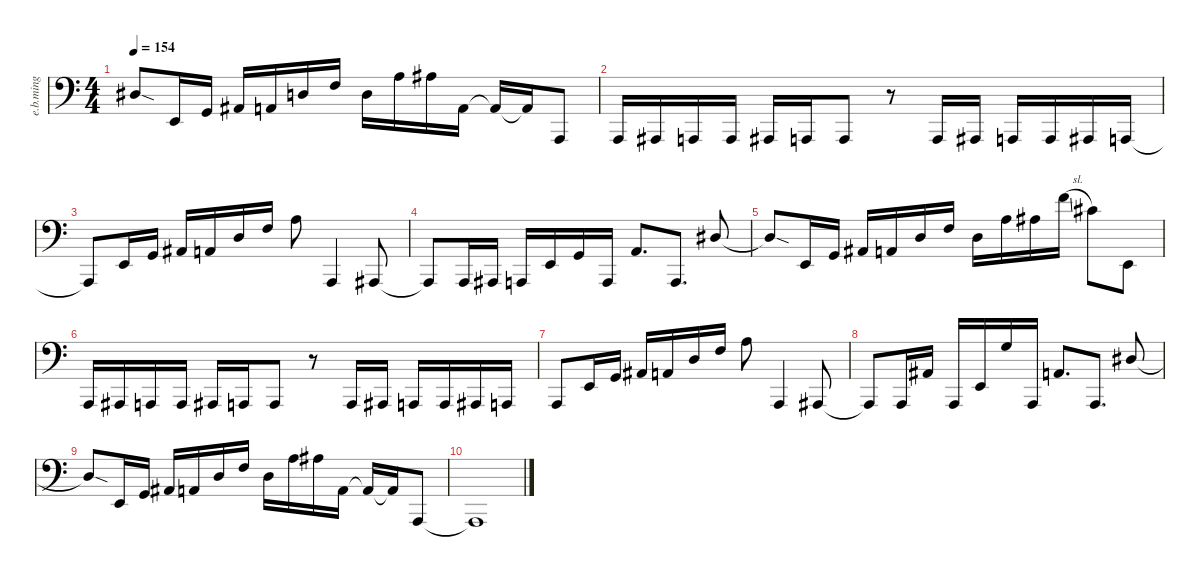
\defaultSystemsLayout 4
\hideDynamics
\bracketExtendMode nobrackets
\otherSystemsTrackNameOrientation horizontal
\track ("Electric Bass Ming" "e.b.ming") {instrument electricbassfinger}
\staff {score}
\tuning (G2 D2 A1 E1 A0)
\ts (4 4)
\tempo 154
\clef f4
\ks c
11.4{sod t acc #}.8{dy mf beam Up} 0.4.16{beam Up} 3.4.16{beam Up} 6.4{acc #}.16{beam Up} 0.3.16{beam Up} 5.3.16{beam Up} 8.3.16{beam Up} 0.2.16{beam Down} 7.2.16{beam Down} 8.2{acc #}.16{beam Down} 0.3.16{beam Down} 0.3{t}.16{beam Up} 0.3{t}.16{beam Up} 0.5.8{beam Up} |
0.5.16{dy ff beam Up} 1.5{acc #}.16{beam Up} 0.5.16{beam Up} 0.5.16{beam Up} 1.5{acc #}.16{beam Up} 0.5.16{beam Up} 0.5.8{beam Up} r.8{beam Up} 0.5.16{beam Up} 1.5{acc #}.16{beam Up} 0.5.16{beam Up} 0.5.16{beam Up} 1.5{acc #}.16{beam Up} 0.5.16{beam Up} |
0.5{t}.8{beam Up} 0.4.16{beam Up} 3.4.16{beam Up} 6.4{acc #}.16{beam Up} 0.3.16{beam Up} 5.3.16{beam Up} 8.3.16{beam Up} 7.2.8{beam Down} 0.5.4{beam Up} 1.5{acc #}.8{beam Up} |
1.5{t acc #}.8{dy mf beam Up} 0.5.16{beam Up} 1.5{acc #}.16{beam Up} 0.5.16{beam Up} 0.4.16{beam Up} 3.4.16{beam Up} 0.5.16{beam Up} 0.3.8{d beam Up} 0.5.8{d beam Up} 11.4{acc #}.8{beam Up} |
11.4{sod t acc #}.8{beam Up} 0.4.16{beam Up} 3.4.16{beam Up} 6.4{acc #}.16{beam Up} 0.3.16{beam Up} 5.3.16{beam Up} 8.3.16{beam Up} 0.2.16{beam Down} 7.2.16{beam Down} 8.2{acc #}.16{beam Down} 10.1{sl}.16{beam Down} 6.1{acc #}.8{beam Down} 0.4.8{beam Down} |
0.5.16{beam Up} 1.5{acc #}.16{beam Up} 0.5.16{beam Up} 0.5.16{beam Up} 1.5{acc #}.16{beam Up} 0.5.16{beam Up} 0.5.8{beam Up} r.8{beam Up} 0.5.16{beam Up} 1.5{acc #}.16{beam Up} 0.5.16{beam Up} 0.5.16{beam Up} 1.5{acc #}.16{beam Up} 0.5.16{beam Up} |
0.5.8{beam Up} 0.4.16{beam Up} 3.4.16{beam Up} 6.4{acc #}.16{beam Up} 0.3.16{beam Up} 5.3.16{beam Up} 8.3.16{beam Up} 7.2.8{beam Down} 0.5.4{beam Up} 1.5{acc #}.8{beam Up} |
1.5{t acc #}.8{beam Up} 0.5.16{beam Up} 13.5{acc #}.16{beam Up} 0.5.16{beam Up} 0.4.16{beam Up} 15.4.16{beam Up} 0.5.16{beam Up} 0.3.8{d beam Up} 0.5.8{d beam Up} 11.4{acc #}.8{beam Up} |
11.4{sod t acc #}.8{beam Up} 0.4.16{beam Up} 3.4.16{beam Up} 6.4{acc #}.16{beam Up} 0.3.16{beam Up} 5.3.16{beam Up} 8.3.16{beam Up} 0.2.16{beam Down} 7.2.16{beam Down} 8.2{acc #}.16{beam Down} 0.3.16{beam Down} 0.3{t}.16{beam Up} 0.3{t}.16{beam Up} 0.5.8{beam Up} |
0.5{t}.1{beam Up}
